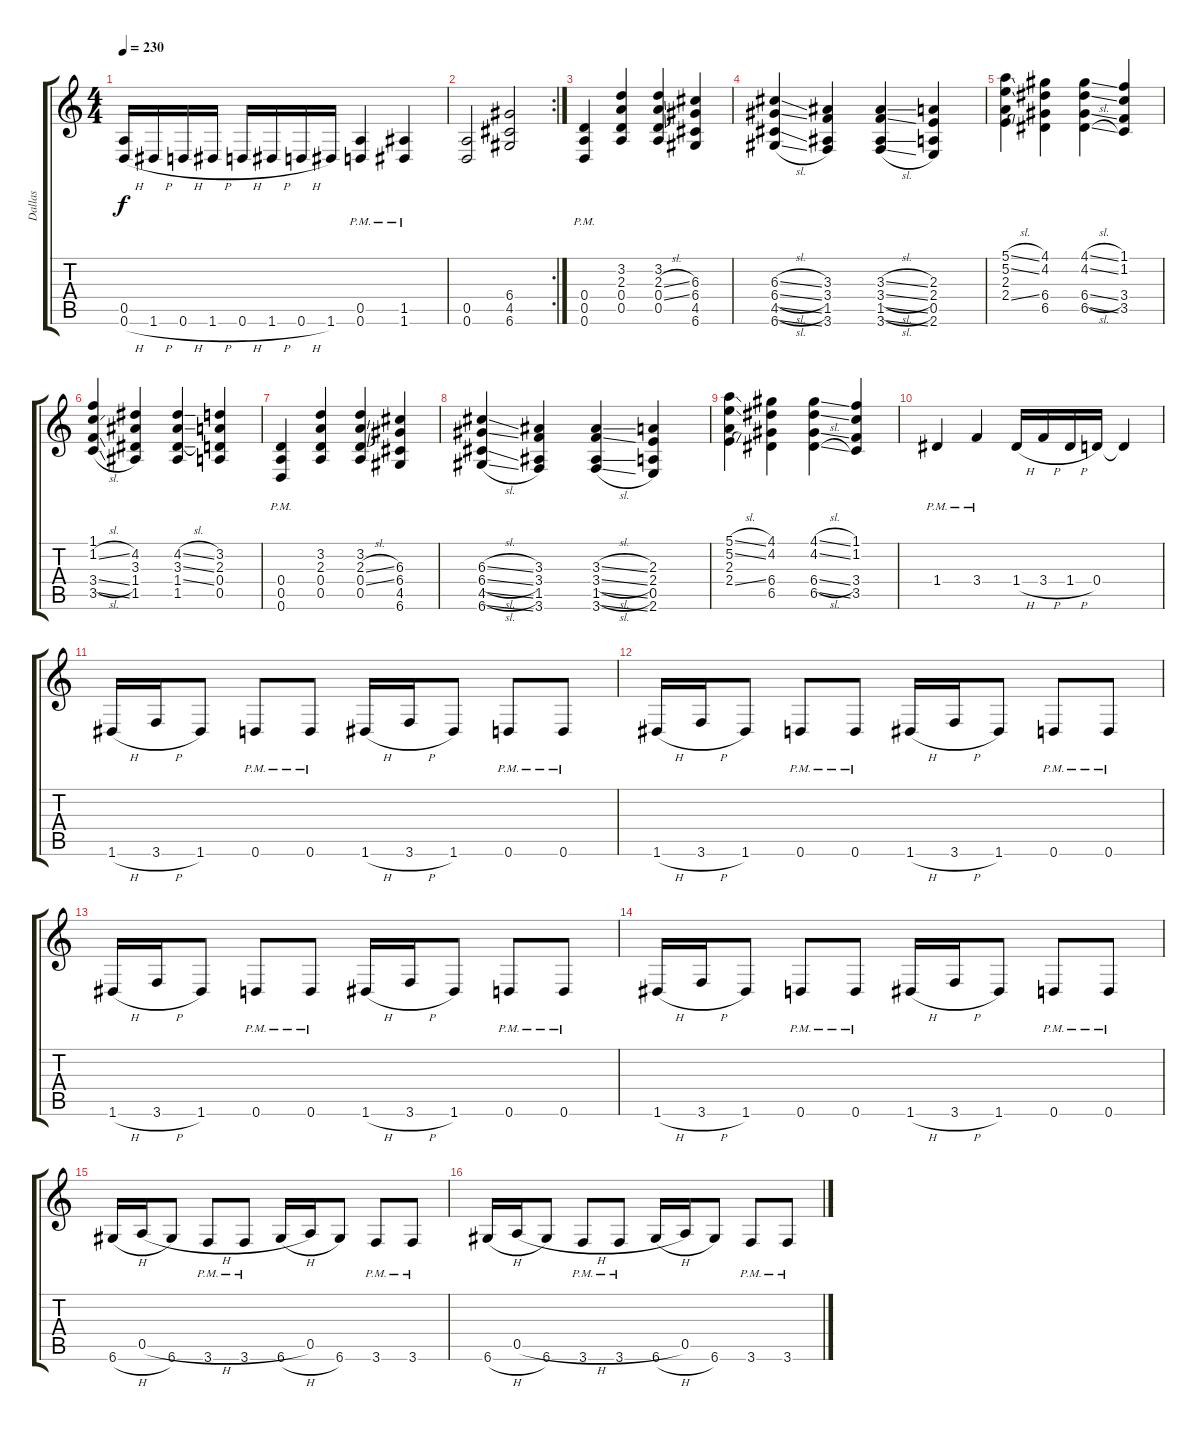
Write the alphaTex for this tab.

\track ("Dallas" "Dallas") {instrument distortionguitar}
\staff {score tabs}
\tuning (E4 B3 G3 D3 A2 D2) {hide}
\ts (4 4)
\tempo 230
\clef g2
\ks c
(0.5 0.6{h}).16{dy f} 1.6{h}.16 0.6{h}.16 1.6{h}.16 0.6{h}.16 1.6{h}.16 0.6{h}.16 1.6.16 (0.5{pm} 0.6{pm}).4 (1.5{pm} 1.6{pm}).4 |
\rc 2
(0.5 0.6).2 (6.4 4.5 6.6).2 |
(0.4 0.5 0.6{pm}).4 (3.2 2.3 0.4 0.5).4 (3.2 2.3{sl} 0.4{sl} 0.5).4 (6.3 6.4 4.5 6.6).4 |
(6.3{sl} 6.4{sl} 4.5{sl} 6.6{sl}).4 (3.3 3.4 1.5 3.6).4 (3.3{sl} 3.4{sl} 1.5{sl} 3.6{sl}).4 (2.3 2.4 0.5 2.6).4 |
(5.1{sl} 5.2{sl} 2.3 2.4{sl}).4 (4.1 4.2 6.4 6.5).4 (4.1{sl} 4.2{sl} 6.4{sl} 6.5{sl}).4 (1.1 1.2 3.4 3.5).4 |
(1.1 1.2{sl} 3.4{sl} 3.5{sl}).4 (4.2 3.3 1.4 1.5).4 (4.2{sl} 3.3{sl} 1.4{sl} 1.5).4 (3.2 2.3 0.4 0.5).4 |
(0.4{pm} 0.5 0.6).4 (3.2 2.3 0.4 0.5).4 (3.2 2.3{sl} 0.4{sl} 0.5).4 (6.3 6.4 4.5 6.6).4 |
(6.3{sl} 6.4{sl} 4.5{sl} 6.6{sl}).4 (3.3 3.4 1.5 3.6).4 (3.3{sl} 3.4{sl} 1.5{sl} 3.6{sl}).4 (2.3 2.4 0.5 2.6).4 |
(5.1{sl} 5.2{sl} 2.3 2.4{sl}).4 (4.1 4.2 6.4 6.5).4 (4.1{sl} 4.2{sl} 6.4{sl} 6.5{sl}).4 (1.1 1.2 3.4 3.5).4 |
1.4{pm}.4 3.4{pm}.4 1.4{h}.16 3.4{h}.16 1.4{h}.16 0.4.16 0.4{t}.4 |
1.6{h}.16 3.6{h}.16 1.6.8 0.6{pm}.8 0.6{pm}.8 1.6{h}.16 3.6{h}.16 1.6.8 0.6{pm}.8 0.6{pm}.8 |
1.6{h}.16 3.6{h}.16 1.6.8 0.6{pm}.8 0.6{pm}.8 1.6{h}.16 3.6{h}.16 1.6.8 0.6{pm}.8 0.6{pm}.8 |
1.6{h}.16 3.6{h}.16 1.6.8 0.6{pm}.8 0.6{pm}.8 1.6{h}.16 3.6{h}.16 1.6.8 0.6{pm}.8 0.6{pm}.8 |
1.6{h}.16 3.6{h}.16 1.6.8 0.6{pm}.8 0.6{pm}.8 1.6{h}.16 3.6{h}.16 1.6.8 0.6{pm}.8 0.6{pm}.8 |
6.6{h}.16 0.5{h}.16 6.6.8 3.6{pm}.8 3.6{pm}.8 6.6{h}.16 0.5.16 6.6.8 3.6{pm}.8 3.6{pm}.8 |
6.6{h}.16 0.5{h}.16 6.6.8 3.6{pm}.8 3.6{pm}.8 6.6{h}.16 0.5.16 6.6.8 3.6{pm}.8 3.6{pm}.8
